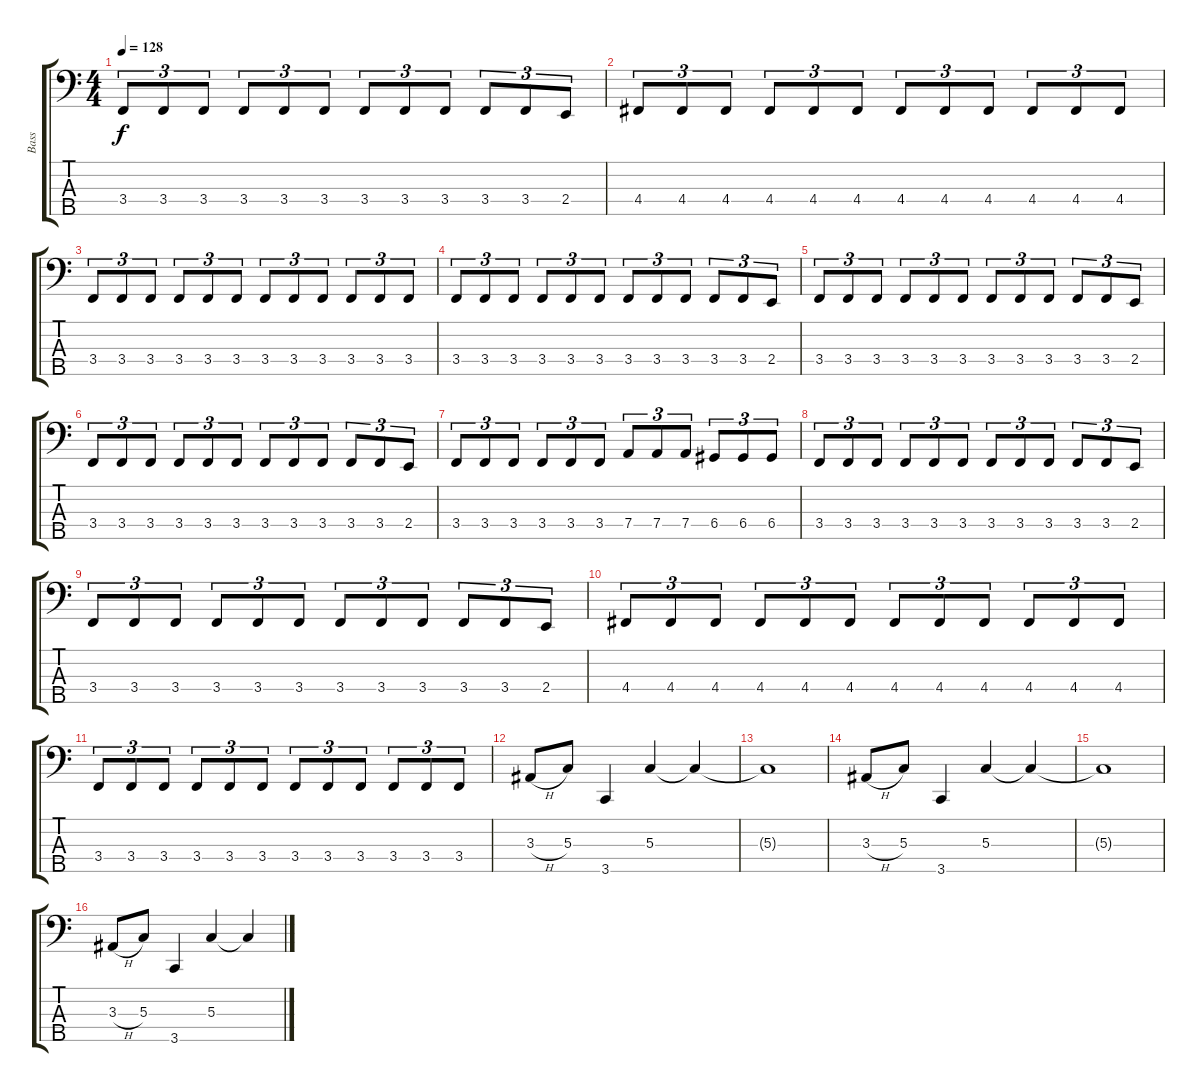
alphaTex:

\track ("Bass" "Bass") {instrument electricbassfinger}
\staff {score tabs}
\tuning (F2 C2 G1 D1 A0) {hide}
\ts (4 4)
\tempo 128
\clef f4
\ks c
3.4.8{tu (3 2) dy f} 3.4.8{tu (3 2)} 3.4.8{tu (3 2)} 3.4.8{tu (3 2)} 3.4.8{tu (3 2)} 3.4.8{tu (3 2)} 3.4.8{tu (3 2)} 3.4.8{tu (3 2)} 3.4.8{tu (3 2)} 3.4.8{tu (3 2)} 3.4.8{tu (3 2)} 2.4.8{tu (3 2)} |
4.4.8{tu (3 2)} 4.4.8{tu (3 2)} 4.4.8{tu (3 2)} 4.4.8{tu (3 2)} 4.4.8{tu (3 2)} 4.4.8{tu (3 2)} 4.4.8{tu (3 2)} 4.4.8{tu (3 2)} 4.4.8{tu (3 2)} 4.4.8{tu (3 2)} 4.4.8{tu (3 2)} 4.4.8{tu (3 2)} |
3.4.8{tu (3 2)} 3.4.8{tu (3 2)} 3.4.8{tu (3 2)} 3.4.8{tu (3 2)} 3.4.8{tu (3 2)} 3.4.8{tu (3 2)} 3.4.8{tu (3 2)} 3.4.8{tu (3 2)} 3.4.8{tu (3 2)} 3.4.8{tu (3 2)} 3.4.8{tu (3 2)} 3.4.8{tu (3 2)} |
3.4.8{tu (3 2)} 3.4.8{tu (3 2)} 3.4.8{tu (3 2)} 3.4.8{tu (3 2)} 3.4.8{tu (3 2)} 3.4.8{tu (3 2)} 3.4.8{tu (3 2)} 3.4.8{tu (3 2)} 3.4.8{tu (3 2)} 3.4.8{tu (3 2)} 3.4.8{tu (3 2)} 2.4.8{tu (3 2)} |
3.4.8{tu (3 2)} 3.4.8{tu (3 2)} 3.4.8{tu (3 2)} 3.4.8{tu (3 2)} 3.4.8{tu (3 2)} 3.4.8{tu (3 2)} 3.4.8{tu (3 2)} 3.4.8{tu (3 2)} 3.4.8{tu (3 2)} 3.4.8{tu (3 2)} 3.4.8{tu (3 2)} 2.4.8{tu (3 2)} |
3.4.8{tu (3 2)} 3.4.8{tu (3 2)} 3.4.8{tu (3 2)} 3.4.8{tu (3 2)} 3.4.8{tu (3 2)} 3.4.8{tu (3 2)} 3.4.8{tu (3 2)} 3.4.8{tu (3 2)} 3.4.8{tu (3 2)} 3.4.8{tu (3 2)} 3.4.8{tu (3 2)} 2.4.8{tu (3 2)} |
3.4.8{tu (3 2)} 3.4.8{tu (3 2)} 3.4.8{tu (3 2)} 3.4.8{tu (3 2)} 3.4.8{tu (3 2)} 3.4.8{tu (3 2)} 7.4.8{tu (3 2)} 7.4.8{tu (3 2)} 7.4.8{tu (3 2)} 6.4.8{tu (3 2)} 6.4.8{tu (3 2)} 6.4.8{tu (3 2)} |
3.4.8{tu (3 2)} 3.4.8{tu (3 2)} 3.4.8{tu (3 2)} 3.4.8{tu (3 2)} 3.4.8{tu (3 2)} 3.4.8{tu (3 2)} 3.4.8{tu (3 2)} 3.4.8{tu (3 2)} 3.4.8{tu (3 2)} 3.4.8{tu (3 2)} 3.4.8{tu (3 2)} 2.4.8{tu (3 2)} |
3.4.8{tu (3 2)} 3.4.8{tu (3 2)} 3.4.8{tu (3 2)} 3.4.8{tu (3 2)} 3.4.8{tu (3 2)} 3.4.8{tu (3 2)} 3.4.8{tu (3 2)} 3.4.8{tu (3 2)} 3.4.8{tu (3 2)} 3.4.8{tu (3 2)} 3.4.8{tu (3 2)} 2.4.8{tu (3 2)} |
4.4.8{tu (3 2)} 4.4.8{tu (3 2)} 4.4.8{tu (3 2)} 4.4.8{tu (3 2)} 4.4.8{tu (3 2)} 4.4.8{tu (3 2)} 4.4.8{tu (3 2)} 4.4.8{tu (3 2)} 4.4.8{tu (3 2)} 4.4.8{tu (3 2)} 4.4.8{tu (3 2)} 4.4.8{tu (3 2)} |
3.4.8{tu (3 2)} 3.4.8{tu (3 2)} 3.4.8{tu (3 2)} 3.4.8{tu (3 2)} 3.4.8{tu (3 2)} 3.4.8{tu (3 2)} 3.4.8{tu (3 2)} 3.4.8{tu (3 2)} 3.4.8{tu (3 2)} 3.4.8{tu (3 2)} 3.4.8{tu (3 2)} 3.4.8{tu (3 2)} |
3.3{h}.8 5.3.8 3.5.4 5.3.4 5.3{t}.4 |
5.3{t}.1 |
3.3{h}.8 5.3.8 3.5.4 5.3.4 5.3{t}.4 |
5.3{t}.1 |
3.3{h}.8 5.3.8 3.5.4 5.3.4 5.3{t}.4
